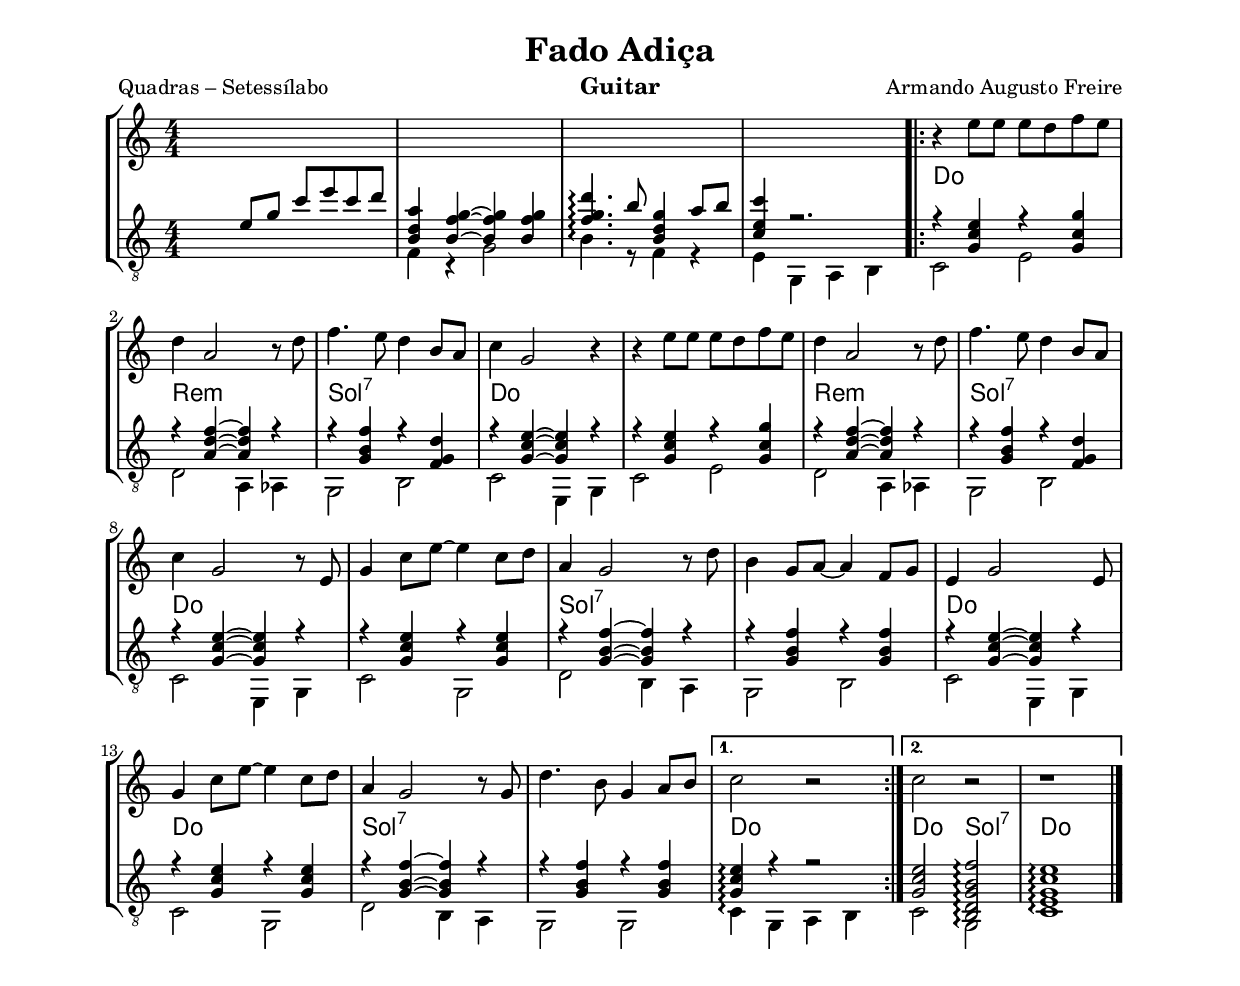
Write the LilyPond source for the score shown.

% Fado Adiça
% Engraved by Joan Josep Ordinas Rosa <jordinas@gmail.com> 

\version "2.19.36"

% Fado Adiça
% Engraved by Joan Josep Ordinas Rosa <jordinas@gmail.com> 

\version "2.19.36"
\language portugues

%%%%%%%%%%%%%%%%%%%%%%%%%%%%%%%%%%%%%%%%%%%%%%%%%%%%%%%%%%%%%%%%%%%%%%%%
% Page setup
%%%%%%%%%%%%%%%%%%%%%%%%%%%%%%%%%%%%%%%%%%%%%%%%%%%%%%%%%%%%%%%%%%%%%%%%

\paper {
  #(set-paper-size "a4")
  top-margin = 25\mm
  bottom-margin = 20\mm
  left-margin = 20\mm
  line-width =  170\mm
  ragged-bottom = ##t
}

\header {
  title = "Fado Adiça"
  composer = "Armando Augusto Freire"
  poet = "Quadras – Setessílabo"
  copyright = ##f
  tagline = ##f
}

MːStave = {
  \clef treble
  \key do \major
  \numericTimeSignature
  \time 4/4
}

MːTablature = {
  \clef tab
  \key do \major
  \numericTimeSignature
  \time 4/4
}

% EOF

% Fado Adiça
% Engraved by Joan Josep Ordinas Rosa <jordinas@gmail.com> 

\version "2.19.36"
\language portugues

%%%%%%%%%%%%%%%%%%%%%%%%%%%%%%%%%%%%%%%%%%%%%%%%%%%%%%%%%%%%%%%%%%%%%%%%
% Melody
%%%%%%%%%%%%%%%%%%%%%%%%%%%%%%%%%%%%%%%%%%%%%%%%%%%%%%%%%%%%%%%%%%%%%%%%

MːMelody = \relative do'' {
  s1
  \repeat volta 2 {
    \set Score.currentBarNumber = #1
    r4 mi8 mi mi re fa mi | re4 la2 r8 re | fa4. mi8 re4 si8 la | do4 sol2 r4 |
    r4 mi'8 mi mi re fa mi | re4 la2 r8 re | fa4. mi8 re4 si8 la | do4 sol2 r8 mi |
    sol4 do8 mi~ mi4 do8 re | la4 sol2 r8 re' | si4 sol8 la~ la4 fa8 sol | mi4 sol2 s8 mi |
    sol4 do8 mi~ mi4 do8 re | la4 sol2 r8 sol  | re'4. si8 sol4 la8 si |
  }
  \alternative {
    { do2 r2 }
    { do2 r2 r1 \bar "|." }
  }
}

% Desired measures for line
MːBreaks = \notemode {
  s1
  \repeat volta 2 {
    s1 * 4 \break
    s1 * 4 \break
    s1 * 4 \break
    s1 * 3
  }
  \alternative {
    { s1 }
    { s1 s1 }
  }
}

% EOF

% Fado Adiça
% Engraved by Joan Josep Ordinas Rosa <jordinas@gmail.com> 

\version "2.19.36"
\language portugues

%%%%%%%%%%%%%%%%%%%%%%%%%%%%%%%%%%%%%%%%%%%%%%%%%%%%%%%%%%%%%%%%%%%%%%%%
% Classical guitar music bass and chords
%%%%%%%%%%%%%%%%%%%%%%%%%%%%%%%%%%%%%%%%%%%%%%%%%%%%%%%%%%%%%%%%%%%%%%%%
 
MːBass = \relative do {
  s1 | fa4 r4 sol2 | si4.\arpeggio r8 fa4 r4 | mi sol, la si |
  \repeat volta 2 {
    do2 mi | re la4 lab | sol2 si | do mi,4 sol |
    do2 mi | re la4 lab | sol2 si | do mi,4 sol |
    do2 sol | re' si4 la | sol2 si | do mi,4 sol |
    do2 sol | re' si4 la | sol2 sol |
  }
  \alternative {
    { do4\arpeggio sol la si }
    { do2 sol\arpeggio do1\arpeggio }
  }
}

MːChords = \relative do' {
  s4 mi8 sol do mi do re |
  <si, re la'>4 <si fa' sol>4~ <si fa' sol> <si fa' sol>4 |
  <fa' sol re'>4.\arpeggio si8 <si, re sol>4 la'8 si 
  <do, mi do'>4 r2. |
  \repeat volta 2 {
    r4 <sol do mi> r4 <sol do sol'> | r4 <la re fa>~ <la re fa> r4 | r4 <sol si fa'> r4 <fa sol re'> | r4 <sol do mi>~ <sol do mi> r4 |
    r4 <sol do mi> r4 <sol do sol'> | r4 <la re fa>~ <la re fa> r4 | r4 <sol si fa'> r4 <fa sol re'> | r4 <sol do mi>~ <sol do mi> r4 |
    r4 <sol do mi> r4 <sol do mi>   | r4 <sol si fa'>~ <sol si fa'> r4 | r4 <sol si fa'> r4  <sol si fa'> | r4 <sol do mi>~ <sol do mi> r4 |
    r4 <sol do mi> r4 <sol do mi>   | r4 <sol si fa'>~ <sol si fa'> r4 | r4 <sol si fa'> r4 <sol si fa'> |
  }
  \alternative {
    { <sol do mi>4\arpeggio r4 r2 }
    {
      <sol do mi>2
      <si, re sol si fa'>2\arpeggio
      <mi sol do mi>1\arpeggio
    }
  }
}

% EOF

% Fado Adiça
% Engraved by Joan Josep Ordinas Rosa <jordinas@gmail.com> 

\version "2.16.2"

% Fado Adiça
% Engraved by Joan Josep Ordinas Rosa <jordinas@gmail.com> 

\version "2.19.36"
\language portugues

%%%%%%%%%%%%%%%%%%%%%%%%%%%%%%%%%%%%%%%%%%%%%%%%%%%%%%%%%%%%%%%%%%%%%%%%
% Basic harmony
%%%%%%%%%%%%%%%%%%%%%%%%%%%%%%%%%%%%%%%%%%%%%%%%%%%%%%%%%%%%%%%%%%%%%%%%

MːHarmony = \chordmode {
  \set chordChanges = ##t
  s1
  \repeat volta 2 {
   do1 re1:m sol1:7 do1
   do1 re1:m sol1:7 do1
   do1 sol1:7 sol1:7 do1
   do1 sol1:7 sol1:7 
  }
  \alternative {
    { do1 }
    { 
      \set chordChanges = ##f
      do2 sol2:7 do1
    }
  }
}

% EOF


% EOF


%%%%%%%%%%%%%%%%%%%%%%%%%%%%%%%%%%%%%%%%%%%%%%%%%%%%%%%%%%%%%%%%%%%%%%%%
% Classical guitar score
%%%%%%%%%%%%%%%%%%%%%%%%%%%%%%%%%%%%%%%%%%%%%%%%%%%%%%%%%%%%%%%%%%%%%%%%

#(set-global-staff-size 18)

\header {
  instrument = "Guitar"
}

\score {
  \new StaffGroup <<
    \new Staff {
      \new Voice {
	\MːStave
	s1 * 3
	\MːMelody
      }
    }
    \new ChordNames {
      s1 * 3
      \MːHarmony
    }
    \new Staff \with {
      \consists "Span_arpeggio_engraver"
    } <<
      \set Staff.connectArpeggios = ##t
      \MːStave
      \clef "treble_8"
      \new Voice {
	\voiceOne
	\MːChords
      }
      \new Voice {
	\voiceTwo
	\MːBass
      }
    >>
  >>
  \layout {
    \context { \Voice
      %\remove "Fingering_engraver"
      %\remove "New_fingering_engraver"
    }
    \context { \ChordNames
      %\override ChordName #'font-size = #-3
    }
    indent = 0.0\cm
  }
  %\midi { }
}

% EOF
